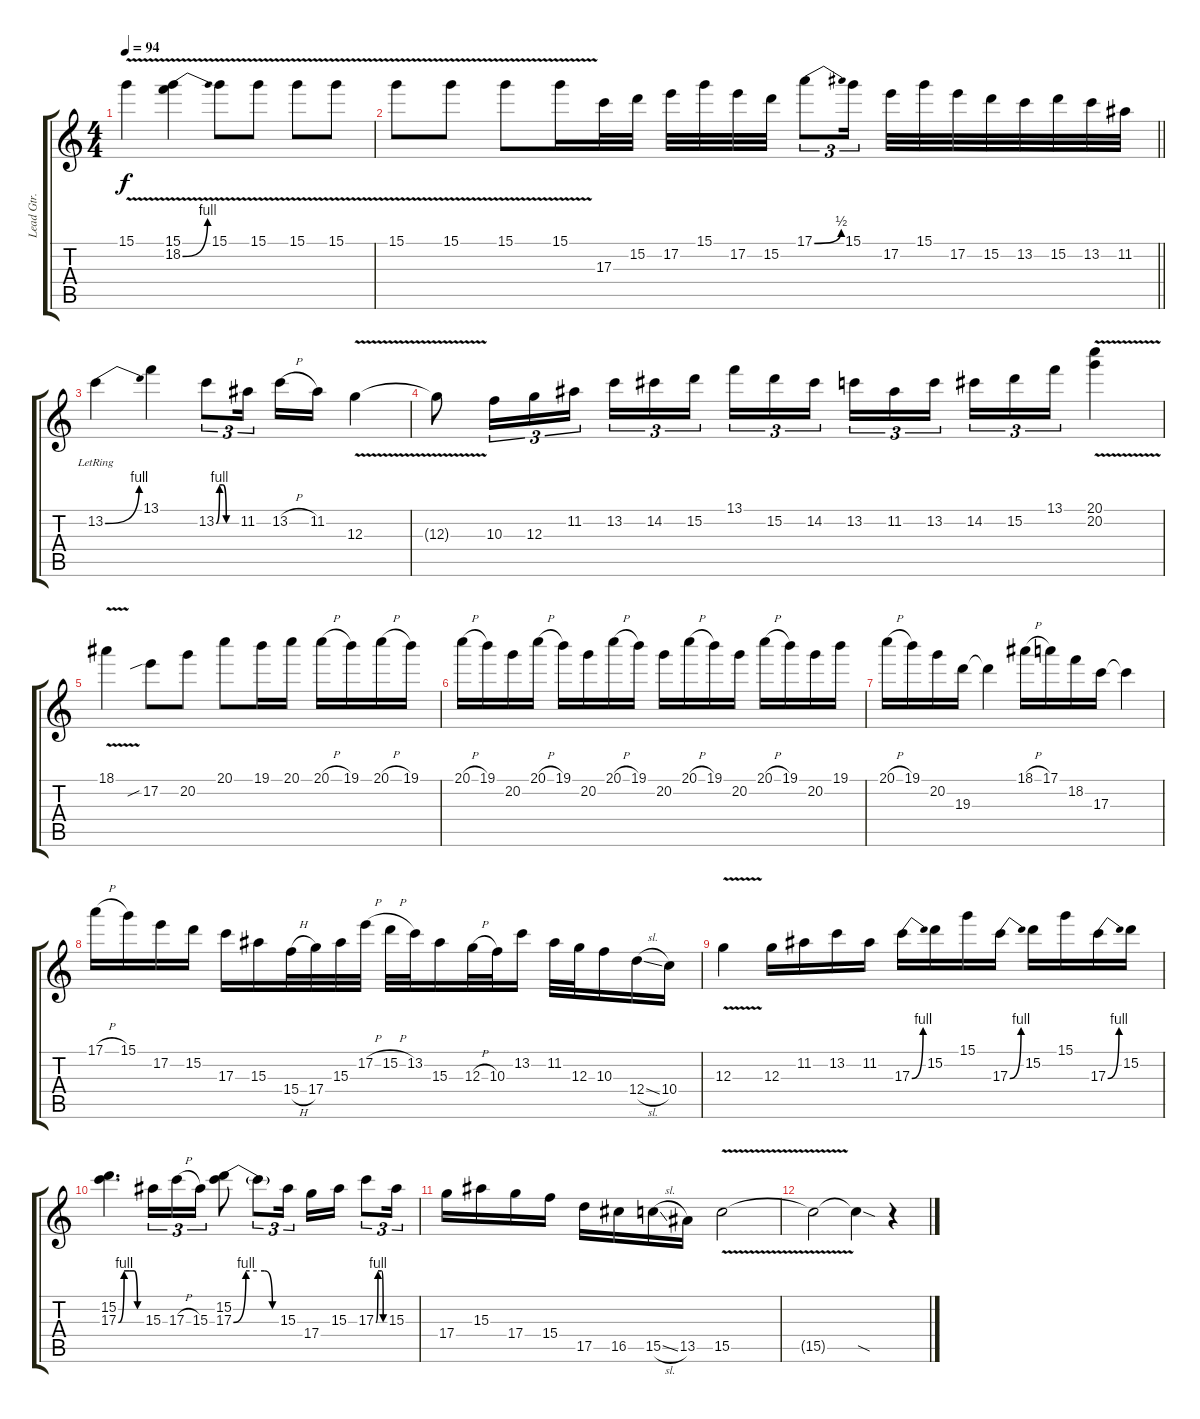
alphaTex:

\track ("Lead Gtr." "Lead Gtr.") {instrument distortionguitar}
\staff {score tabs}
\tuning (E4 B3 G3 D3 A2 E2) {hide}
\ts (4 4)
\tempo 94
\clef g2
\ks c
15.1{v}.4{dy f} (15.1{v} 18.2{be (bend 0 0 60 4)}).4 15.1{v}.8 15.1{v}.8 15.1{v}.8 15.1{v}.8 |
\barLineRight lightlight
15.1{v}.8 15.1{v}.8 15.1{v}.8 15.1{v}.16 17.3.32 15.2.32 17.2.32 15.1.32 17.2.32 15.2.32 17.1{be (bend 0 0 60 2)}.8{tu (3 2)} 15.1.16{tu (3 2)} 17.2.32 15.1.32 17.2.32 15.2.32 13.2.32 15.2.32 13.2.32 11.2.32 |
\section ("" "")
13.2{be (bend 0 0 60 4) lr}.4 13.1.4 13.2{be (custom 0 0 10 4 20 4 30 0 60 0)}.8{tu (3 2)} 11.2.16{tu (3 2) beam splitsecondary} 13.2{h}.16 11.2.16 12.3{v}.4 |
12.3{t}.8 10.3.16{tu (3 2)} 12.3.16{tu (3 2)} 11.2.16{tu (3 2)} 13.2.16{tu (3 2)} 14.2.16{tu (3 2)} 15.2.16{tu (3 2) beam splitsecondary} 13.1.16{tu (3 2)} 15.2.16{tu (3 2)} 14.2.16{tu (3 2)} 13.2.16{tu (3 2)} 11.2.16{tu (3 2)} 13.2.16{tu (3 2) beam splitsecondary} 14.2.16{tu (3 2)} 15.2.16{tu (3 2)} 13.1.16{tu (3 2)} (20.1{v} 20.2{v}).4 |
18.1{v}.4 17.2{sib}.8 20.2.8 20.1.8 19.1.16 20.1.16 20.1{h}.16 19.1.16 20.1{h}.16 19.1.16 |
20.1{h}.16 19.1.16 20.2.16 20.1{h}.16 19.1.16 20.2.16 20.1{h}.16 19.1.16 20.2.16 20.1{h}.16 19.1.16 20.2.16 20.1{h}.16 19.1.16 20.2.16 19.1.16 |
20.1{h}.16 19.1.16 20.2.16 19.3.16 19.3{t}.4 18.1{h}.16 17.1.16 18.2.16 17.3.16 17.3{t}.4 |
17.1{h}.16 15.1.16 17.2.16 15.2.16 17.3.16 15.3.16 15.4{h}.32 17.4.32 15.3.32 17.2{h}.32 15.2{h}.32 13.2.32 15.3.16 12.3{h}.32 10.3.32 13.2.16 11.2.32 12.3.32 10.3.16 12.4{sl}.16 10.4.16 |
12.3{v}.4 12.3.16 11.2.16 13.2.16 11.2.16 17.3{be (bend 0 0 60 4)}.16 15.2.16 15.1.16 17.3{be (bend 0 0 60 4)}.16 15.2.16 15.1.16 17.3{be (bend 0 0 60 4)}.16 15.2.16 |
(15.2 17.3{be (custom 0 0 15 4 30 4 41 4 50 0 60 0)}).4{d} 15.3.16{tu (3 2)} 17.3{h}.16{tu (3 2)} 15.3.16{tu (3 2)} (15.2 17.3{be (custom 0 0 16 4 30 4 40 4 50 0 60 0)}).8 17.3{t}.8{tu (3 2)} 15.3.16{tu (3 2)} 17.4.16 15.3.16 17.3{be (custom 0 0 14 4 40 4 50 0 60 0)}.8{tu (3 2)} 15.3.16{tu (3 2)} |
17.4.16 15.3.16 17.4.16 15.4.16 17.5.16 16.5.16 15.5{sl}.16 13.5.16 15.5{v}.2 |
15.5{t}.2 15.5{sod t}.4 r.4
